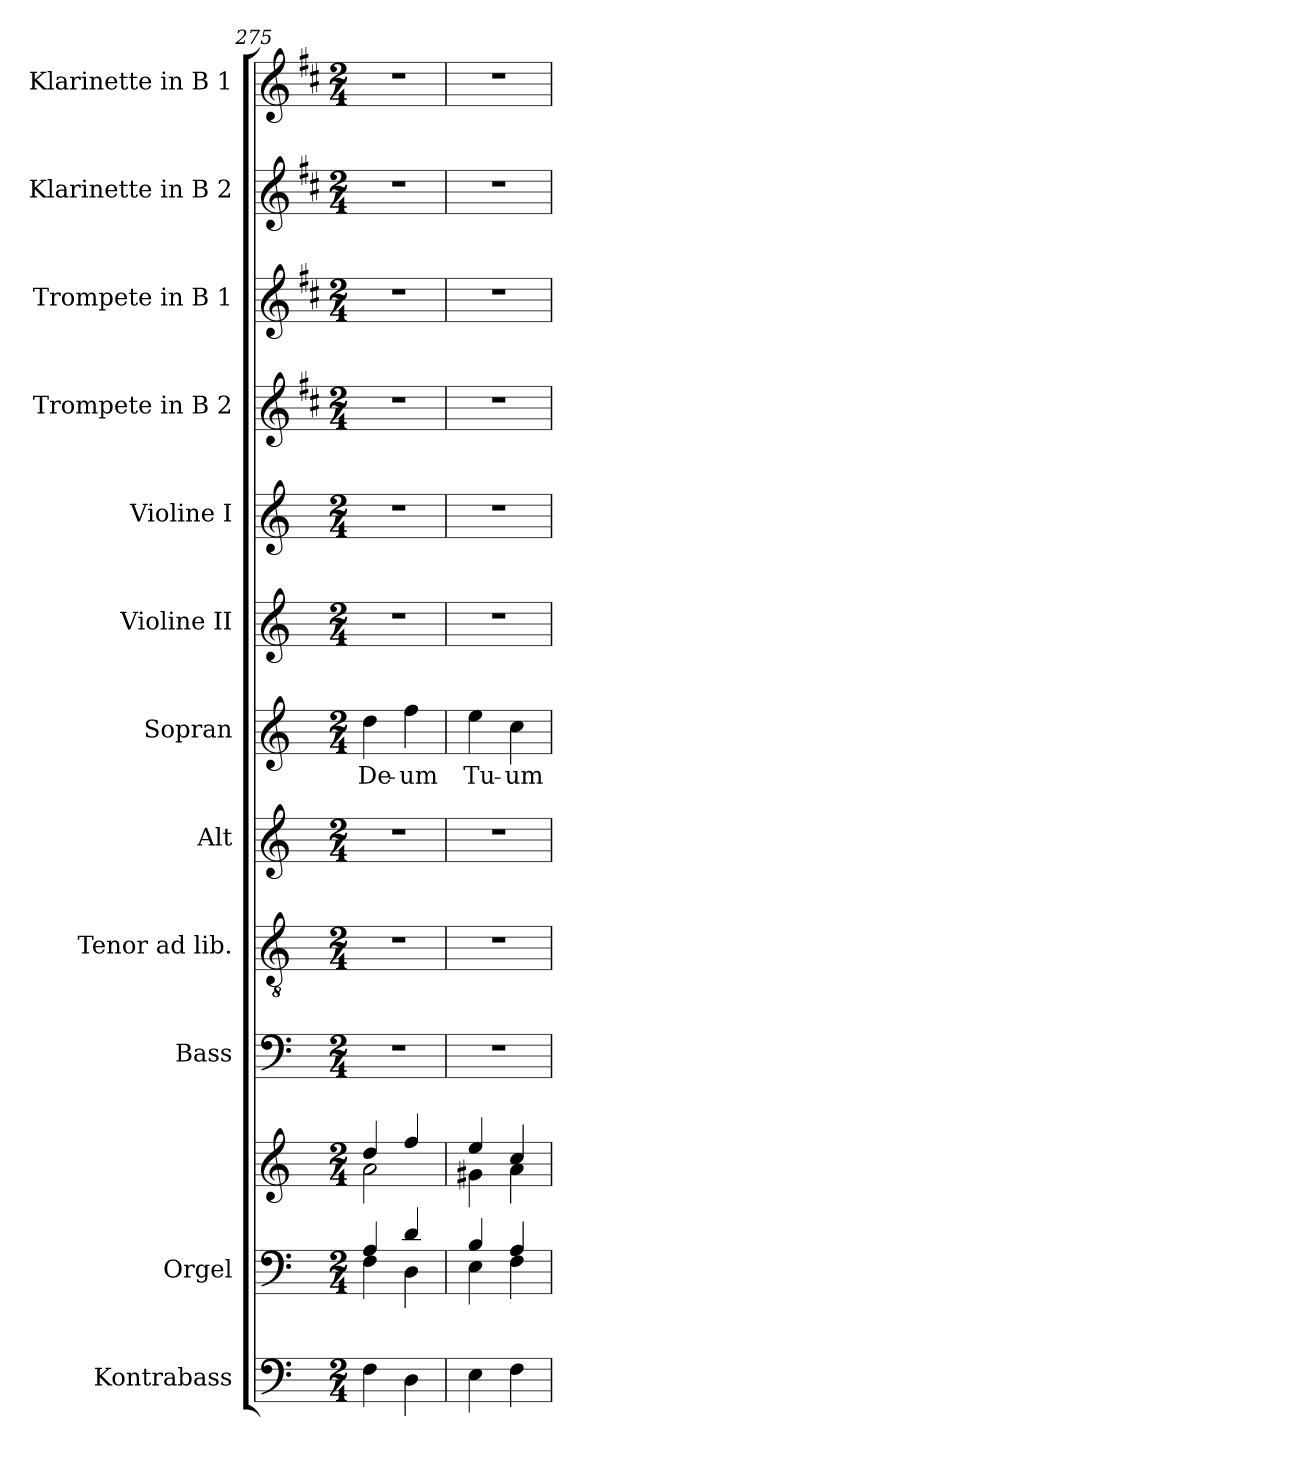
**kern	**kern	**kern	**kern	**kern	**kern	**kern	**text	**kern	**kern	**kern	**kern	**kern	**kern
*part12	*part11	*part11	*part10	*part9	*part8	*part7	*part7	*part6	*part5	*part4	*part3	*part2	*part1
*staff13	*staff12	*staff11	*staff10	*staff9	*staff8	*staff7	*staff7	*staff6	*staff5	*staff4	*staff3	*staff2	*staff1
*I"Kontrabass	*I"Orgel	*	*I"Bass	*I"Tenor ad lib.	*I"Alt	*I"Sopran	*	*I"Violine II	*I"Violine I	*I"Trompete in B 2	*I"Trompete in B 1	*I"Klarinette in B 2	*I"Klarinette in B 1
*I'Kb.	*I'Org.	*	*I'B	*I'T	*I'A	*I'S	*	*I'Vl. II	*I'Vl. I	*	*	*	*
*clefF4	*clefF4	*clefG2	*clefF4	*clefGv2	*clefG2	*clefG2	*	*clefG2	*clefG2	*clefG2	*clefG2	*clefG2	*clefG2
*ITrd7c12	*	*	*	*	*	*	*	*	*	*ITrd1c2	*ITrd1c2	*ITrd1c2	*ITrd1c2
*k[]	*k[]	*k[]	*k[]	*k[]	*k[]	*k[]	*	*k[]	*k[]	*k[]	*k[]	*k[]	*k[]
*C:	*C:	*C:	*C:	*C:	*C:	*C:	*	*C:	*C:	*C:	*C:	*C:	*C:
*M2/4	*M2/4	*M2/4	*M2/4	*M2/4	*M2/4	*M2/4	*	*M2/4	*M2/4	*M2/4	*M2/4	*M2/4	*M2/4
=275	=275	=275	=275	=275	=275	=275	=275	=275	=275	=275	=275	=275	=275
*	*^	*^	*	*	*	*	*	*	*	*	*	*	*
!	!	!	!	!	!	!	!	!	!LO:LY:b	!	!	!	!	!	!
4FF\	4A/	4F\	4dd/	2a\	2r	2r	2r	4dd\	De-	2r	2r	2r	2r	2r	2r
!	!	!	!	!	!	!	!	!	!LO:LY:b	!	!	!	!	!	!
4DD\	4d/	4D\	4ff/	.	.	.	.	4ff\	-um	.	.	.	.	.	.
=276	=276	=276	=276	=276	=276	=276	=276	=276	=276	=276	=276	=276	=276	=276	=276
!	!	!	!	!	!	!	!	!	!LO:LY:b	!	!	!	!	!	!
4EE\	4B/	4E\	4ee/	4g#X\	2r	2r	2r	4ee\	Tu-	2r	2r	2r	2r	2r	2r
!	!	!	!	!	!	!	!	!	!LO:LY:b	!	!	!	!	!	!
4FF\	4A/	4F\	4cc/	4a\	.	.	.	4cc\	-um	.	.	.	.	.	.
*	*v	*v	*	*	*	*	*	*	*	*	*	*	*	*	*
*	*	*v	*v	*	*	*	*	*	*	*	*	*	*	*
=	=	=	=	=	=	=	=	=	=	=	=	=	=
*-	*-	*-	*-	*-	*-	*-	*-	*-	*-	*-	*-	*-	*-
